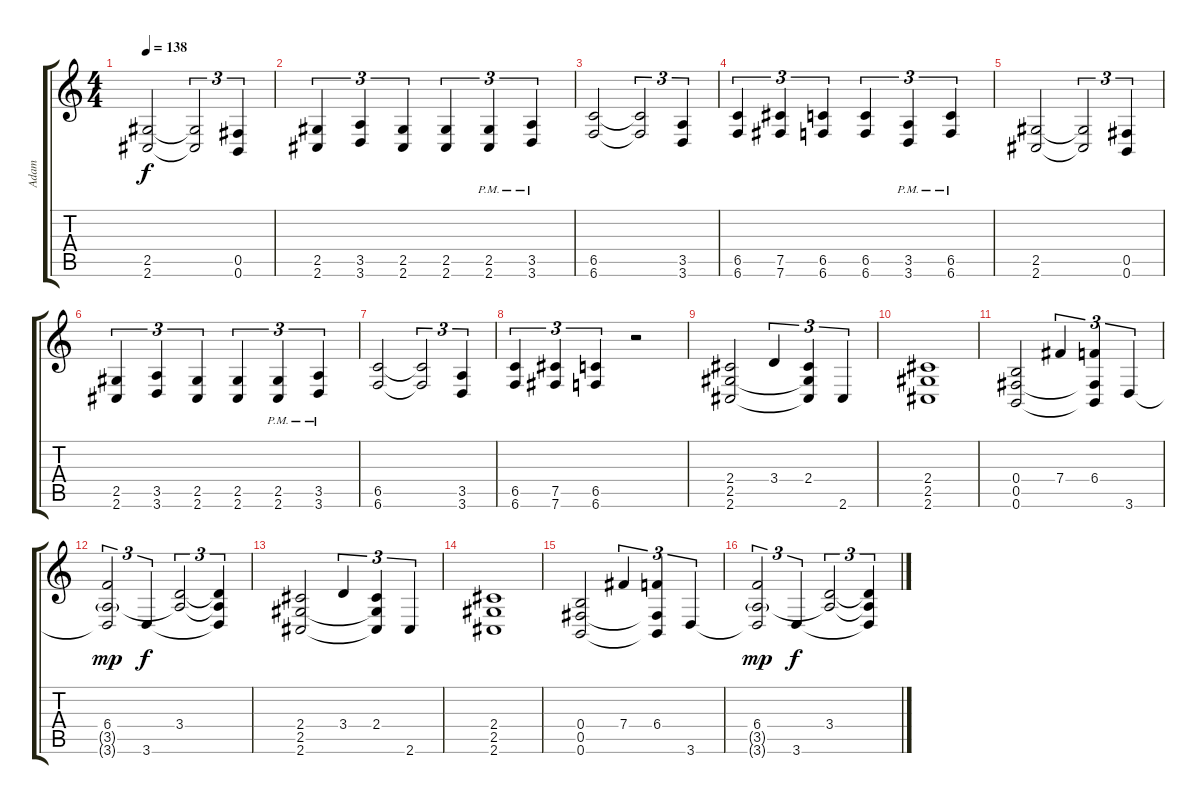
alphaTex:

\track ("Adam" "Adam") {instrument distortionguitar}
\staff {score tabs}
\tuning (Db4 Ab3 E3 B2 Gb2 B1) {hide}
\ts (4 4)
\tempo 138
\clef g2
\ks c
(2.5 2.6).2{dy f} (2.5{t} 2.6{t}).2{tu (3 2)} (0.5 0.6).4{tu (3 2)} |
(2.5 2.6).4{tu (3 2)} (3.5 3.6).4{tu (3 2)} (2.5 2.6).4{tu (3 2)} (2.5 2.6).4{tu (3 2)} (2.5{pm} 2.6{pm}).4{tu (3 2)} (3.5{pm} 3.6{pm}).4{tu (3 2)} |
(6.5 6.6).2 (6.5{t} 6.6{t}).2{tu (3 2)} (3.5 3.6).4{tu (3 2)} |
(6.5 6.6).4{tu (3 2)} (7.5 7.6).4{tu (3 2)} (6.5 6.6).4{tu (3 2)} (6.5 6.6).4{tu (3 2)} (3.5{pm} 3.6{pm}).4{tu (3 2)} (6.5{pm} 6.6{pm}).4{tu (3 2)} |
(2.5 2.6).2 (2.5{t} 2.6{t}).2{tu (3 2)} (0.5 0.6).4{tu (3 2)} |
(2.5 2.6).4{tu (3 2)} (3.5 3.6).4{tu (3 2)} (2.5 2.6).4{tu (3 2)} (2.5 2.6).4{tu (3 2)} (2.5{pm} 2.6{pm}).4{tu (3 2)} (3.5{pm} 3.6{pm}).4{tu (3 2)} |
(6.5 6.6).2 (6.5{t} 6.6{t}).2{tu (3 2)} (3.5 3.6).4{tu (3 2)} |
(6.5 6.6).4{tu (3 2)} (7.5 7.6).4{tu (3 2)} (6.5 6.6).4{tu (3 2)} r.2 |
(2.4 2.5 2.6).2 3.4.4{tu (3 2)} (2.4 2.5{t} 2.6{t}).4{tu (3 2)} 2.6.4{tu (3 2)} |
(2.4 2.5 2.6).1 |
(0.4 0.5 0.6).2 7.4.4{tu (3 2)} (6.4 0.5{t} 0.6{t}).4{tu (3 2)} 3.6.4{tu (3 2)} |
(6.4 3.5{g} 3.6{t}).2{tu (3 2) dy mp} 3.6.4{tu (3 2) dy f} (3.4 3.5{t}).2{tu (3 2)} (3.4{t} 3.5{t} 3.6{t}).4{tu (3 2)} |
(2.4 2.5 2.6).2 3.4.4{tu (3 2)} (2.4 2.5{t} 2.6{t}).4{tu (3 2)} 2.6.4{tu (3 2)} |
(2.4 2.5 2.6).1 |
(0.4 0.5 0.6).2 7.4.4{tu (3 2)} (6.4 0.5{t} 0.6{t}).4{tu (3 2)} 3.6.4{tu (3 2)} |
(6.4 3.5{g} 3.6{t}).2{tu (3 2) dy mp} 3.6.4{tu (3 2) dy f} (3.4 3.5{t}).2{tu (3 2)} (3.4{t} 3.5{t} 3.6{t}).4{tu (3 2)}
